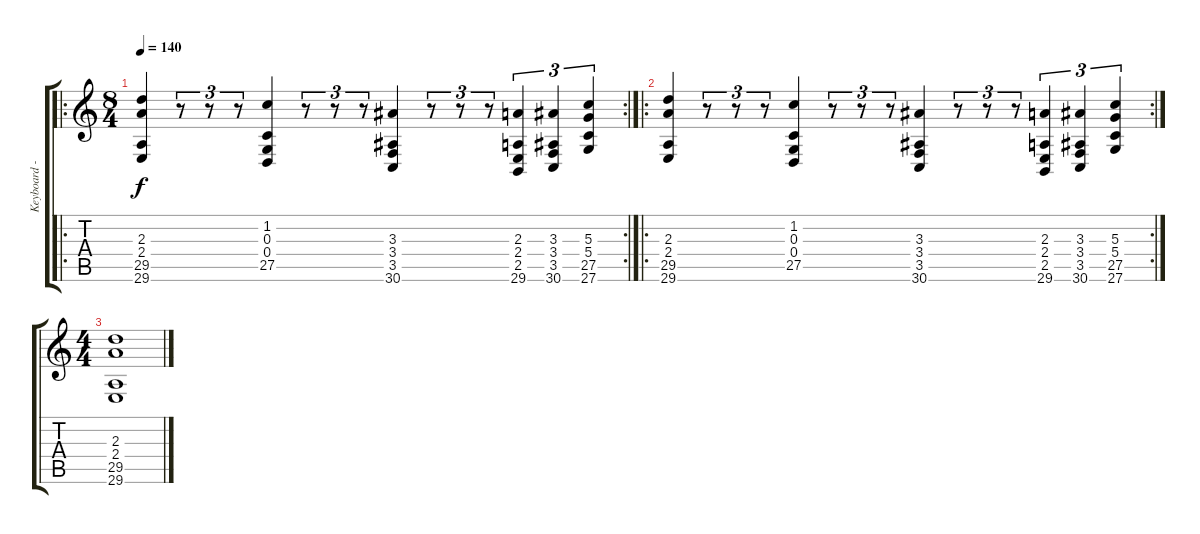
\track ("Keyboard - Hit" "Keyboard -") {instrument orchestrahit}
\staff {score tabs}
\tuning (E4 B3 G3 D3 A2 E2) {hide}
\ro
\rc 2
\ts (8 4)
\tempo 140
\clef g2
\ks c
(2.3 2.4 29.5 29.6).4{dy f} r.8{tu (3 2)} r.8{tu (3 2)} r.8{tu (3 2)} (1.2 0.3 0.4 27.5).4 r.8{tu (3 2)} r.8{tu (3 2)} r.8{tu (3 2)} (3.3 3.4 3.5 30.6).4 r.8{tu (3 2)} r.8{tu (3 2)} r.8{tu (3 2)} (2.3 2.4 2.5 29.6).4{tu (3 2)} (3.3 3.4 3.5 30.6).4{tu (3 2)} (5.3 5.4 27.5 27.6).4{tu (3 2)} |
\ro
\rc 2
(2.3 2.4 29.5 29.6).4 r.8{tu (3 2)} r.8{tu (3 2)} r.8{tu (3 2)} (1.2 0.3 0.4 27.5).4 r.8{tu (3 2)} r.8{tu (3 2)} r.8{tu (3 2)} (3.3 3.4 3.5 30.6).4 r.8{tu (3 2)} r.8{tu (3 2)} r.8{tu (3 2)} (2.3 2.4 2.5 29.6).4{tu (3 2)} (3.3 3.4 3.5 30.6).4{tu (3 2)} (5.3 5.4 27.5 27.6).4{tu (3 2)} |
\ts (4 4)
(2.3 2.4 29.5 29.6).1
